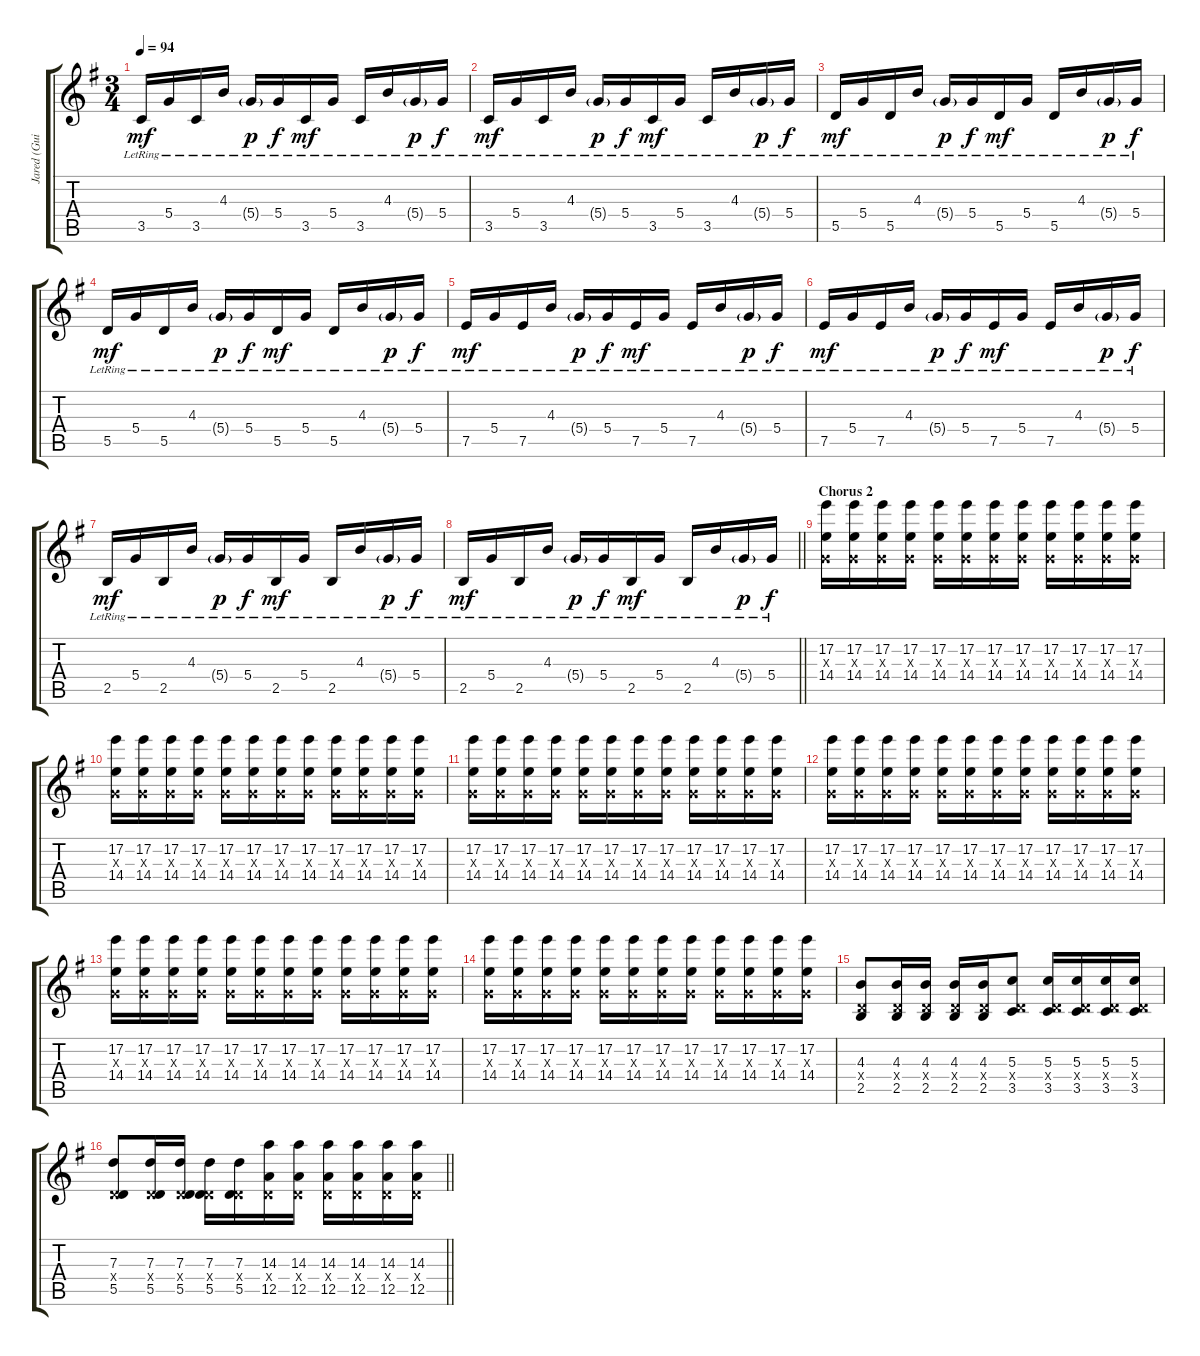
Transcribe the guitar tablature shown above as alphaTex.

\track ("Jared (Guitar 2)" "Jared (Gui") {instrument overdrivenguitar}
\staff {score tabs}
\tuning (E4 B3 G3 D3 A2 E2) {hide}
\ts (3 4)
\tempo 94
\clef g2
\ks g
3.5{lr}.16{dy mf volume 7 balance 4 instrument electricguitarclean} 5.4{lr}.16 3.5{lr}.16 4.3{lr}.16 5.4{g lr}.16{dy p} 5.4{lr}.16{dy f} 3.5{lr}.16{dy mf} 5.4{lr}.16 3.5{lr}.16 4.3{lr}.16 5.4{g lr}.16{dy p} 5.4{lr}.16{dy f} |
3.5{lr}.16{dy mf} 5.4{lr}.16 3.5{lr}.16 4.3{lr}.16 5.4{g lr}.16{dy p} 5.4{lr}.16{dy f} 3.5{lr}.16{dy mf} 5.4{lr}.16 3.5{lr}.16 4.3{lr}.16 5.4{g lr}.16{dy p} 5.4{lr}.16{dy f} |
5.5{lr}.16{dy mf} 5.4{lr}.16 5.5{lr}.16 4.3{lr}.16 5.4{g lr}.16{dy p} 5.4{lr}.16{dy f} 5.5{lr}.16{dy mf} 5.4{lr}.16 5.5{lr}.16 4.3{lr}.16 5.4{g lr}.16{dy p} 5.4{lr}.16{dy f} |
5.5{lr}.16{dy mf} 5.4{lr}.16 5.5{lr}.16 4.3{lr}.16 5.4{g lr}.16{dy p} 5.4{lr}.16{dy f} 5.5{lr}.16{dy mf} 5.4{lr}.16 5.5{lr}.16 4.3{lr}.16 5.4{g lr}.16{dy p} 5.4{lr}.16{dy f} |
7.5{lr}.16{dy mf} 5.4{lr}.16 7.5{lr}.16 4.3{lr}.16 5.4{g lr}.16{dy p} 5.4{lr}.16{dy f} 7.5{lr}.16{dy mf} 5.4{lr}.16 7.5{lr}.16 4.3{lr}.16 5.4{g lr}.16{dy p} 5.4{lr}.16{dy f} |
7.5{lr}.16{dy mf} 5.4{lr}.16 7.5{lr}.16 4.3{lr}.16 5.4{g lr}.16{dy p} 5.4{lr}.16{dy f} 7.5{lr}.16{dy mf} 5.4{lr}.16 7.5{lr}.16 4.3{lr}.16 5.4{g lr}.16{dy p} 5.4{lr}.16{dy f} |
2.5{lr}.16{dy mf} 5.4{lr}.16 2.5{lr}.16 4.3{lr}.16 5.4{g lr}.16{dy p} 5.4{lr}.16{dy f} 2.5{lr}.16{dy mf} 5.4{lr}.16 2.5{lr}.16 4.3{lr}.16 5.4{g lr}.16{dy p} 5.4{lr}.16{dy f} |
\barLineRight lightlight
2.5{lr}.16{dy mf} 5.4{lr}.16 2.5{lr}.16 4.3{lr}.16 5.4{g lr}.16{dy p} 5.4{lr}.16{dy f} 2.5{lr}.16{dy mf} 5.4{lr}.16 2.5{lr}.16 4.3{lr}.16 5.4{g lr}.16{dy p} 5.4{lr}.16{dy f} |
\section ("" "Chorus 2")
(17.2 0.3{x} 14.4).16{volume 6 instrument overdrivenguitar} (17.2 0.3{x} 14.4).16 (17.2 0.3{x} 14.4).16 (17.2 0.3{x} 14.4).16 (17.2 0.3{x} 14.4).16 (17.2 0.3{x} 14.4).16 (17.2 0.3{x} 14.4).16 (17.2 0.3{x} 14.4).16 (17.2 0.3{x} 14.4).16 (17.2 0.3{x} 14.4).16 (17.2 0.3{x} 14.4).16 (17.2 0.3{x} 14.4).16 |
(17.2 0.3{x} 14.4).16 (17.2 0.3{x} 14.4).16 (17.2 0.3{x} 14.4).16 (17.2 0.3{x} 14.4).16 (17.2 0.3{x} 14.4).16 (17.2 0.3{x} 14.4).16 (17.2 0.3{x} 14.4).16 (17.2 0.3{x} 14.4).16 (17.2 0.3{x} 14.4).16 (17.2 0.3{x} 14.4).16 (17.2 0.3{x} 14.4).16 (17.2 0.3{x} 14.4).16 |
(17.2 0.3{x} 14.4).16 (17.2 0.3{x} 14.4).16 (17.2 0.3{x} 14.4).16 (17.2 0.3{x} 14.4).16 (17.2 0.3{x} 14.4).16 (17.2 0.3{x} 14.4).16 (17.2 0.3{x} 14.4).16 (17.2 0.3{x} 14.4).16 (17.2 0.3{x} 14.4).16 (17.2 0.3{x} 14.4).16 (17.2 0.3{x} 14.4).16 (17.2 0.3{x} 14.4).16 |
(17.2 0.3{x} 14.4).16 (17.2 0.3{x} 14.4).16 (17.2 0.3{x} 14.4).16 (17.2 0.3{x} 14.4).16 (17.2 0.3{x} 14.4).16 (17.2 0.3{x} 14.4).16 (17.2 0.3{x} 14.4).16 (17.2 0.3{x} 14.4).16 (17.2 0.3{x} 14.4).16 (17.2 0.3{x} 14.4).16 (17.2 0.3{x} 14.4).16 (17.2 0.3{x} 14.4).16 |
(17.2 0.3{x} 14.4).16 (17.2 0.3{x} 14.4).16 (17.2 0.3{x} 14.4).16 (17.2 0.3{x} 14.4).16 (17.2 0.3{x} 14.4).16 (17.2 0.3{x} 14.4).16 (17.2 0.3{x} 14.4).16 (17.2 0.3{x} 14.4).16 (17.2 0.3{x} 14.4).16 (17.2 0.3{x} 14.4).16 (17.2 0.3{x} 14.4).16 (17.2 0.3{x} 14.4).16 |
(17.2 0.3{x} 14.4).16 (17.2 0.3{x} 14.4).16 (17.2 0.3{x} 14.4).16 (17.2 0.3{x} 14.4).16 (17.2 0.3{x} 14.4).16 (17.2 0.3{x} 14.4).16 (17.2 0.3{x} 14.4).16 (17.2 0.3{x} 14.4).16 (17.2 0.3{x} 14.4).16 (17.2 0.3{x} 14.4).16 (17.2 0.3{x} 14.4).16 (17.2 0.3{x} 14.4).16 |
(4.3 0.4{x} 2.5).8{volume 13} (4.3 0.4{x} 2.5).16 (4.3 0.4{x} 2.5).16 (4.3 0.4{x} 2.5).16 (4.3 0.4{x} 2.5).16 (5.3 0.4{x} 3.5).8 (5.3 0.4{x} 3.5).16 (5.3 0.4{x} 3.5).16 (5.3 0.4{x} 3.5).16 (5.3 0.4{x} 3.5).16 |
\barLineRight lightlight
(7.3 0.4{x} 5.5).8 (7.3 0.4{x} 5.5).16 (7.3 0.4{x} 5.5).16 (7.3 0.4{x} 5.5).16 (7.3 0.4{x} 5.5).16 (14.3 0.4{x} 12.5).16 (14.3 0.4{x} 12.5).16 (14.3 0.4{x} 12.5).16 (14.3 0.4{x} 12.5).16 (14.3 0.4{x} 12.5).16 (14.3 0.4{x} 12.5).16
